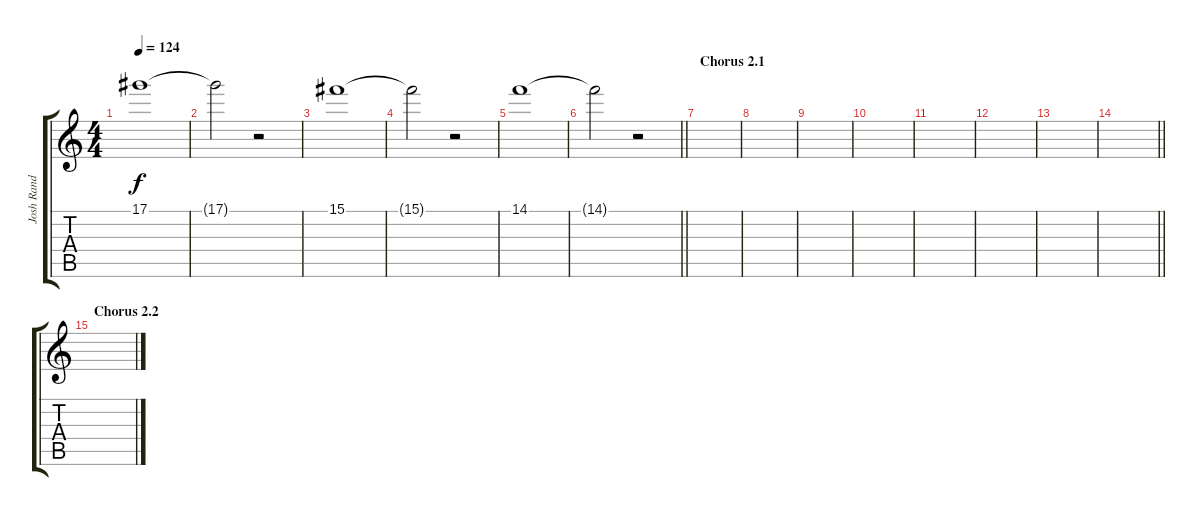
\track ("Josh Rand Solo" "Josh Rand ") {instrument distortionguitar}
\staff {score tabs}
\tuning (Eb4 Bb3 Gb3 Db3 Ab2 Eb2) {hide}
\ts (4 4)
\tempo 124
\clef g2
\ks c
17.1.1{dy f} |
17.1{t}.2 r.2 |
15.1.1 |
15.1{t}.2 r.2 |
14.1.1 |
\barLineRight lightlight
14.1{t}.2 r.2 |
\section ("" "Chorus 2.1")
|
|
|
|
|
|
|
\barLineRight lightlight
|
\section ("" "Chorus 2.2")
